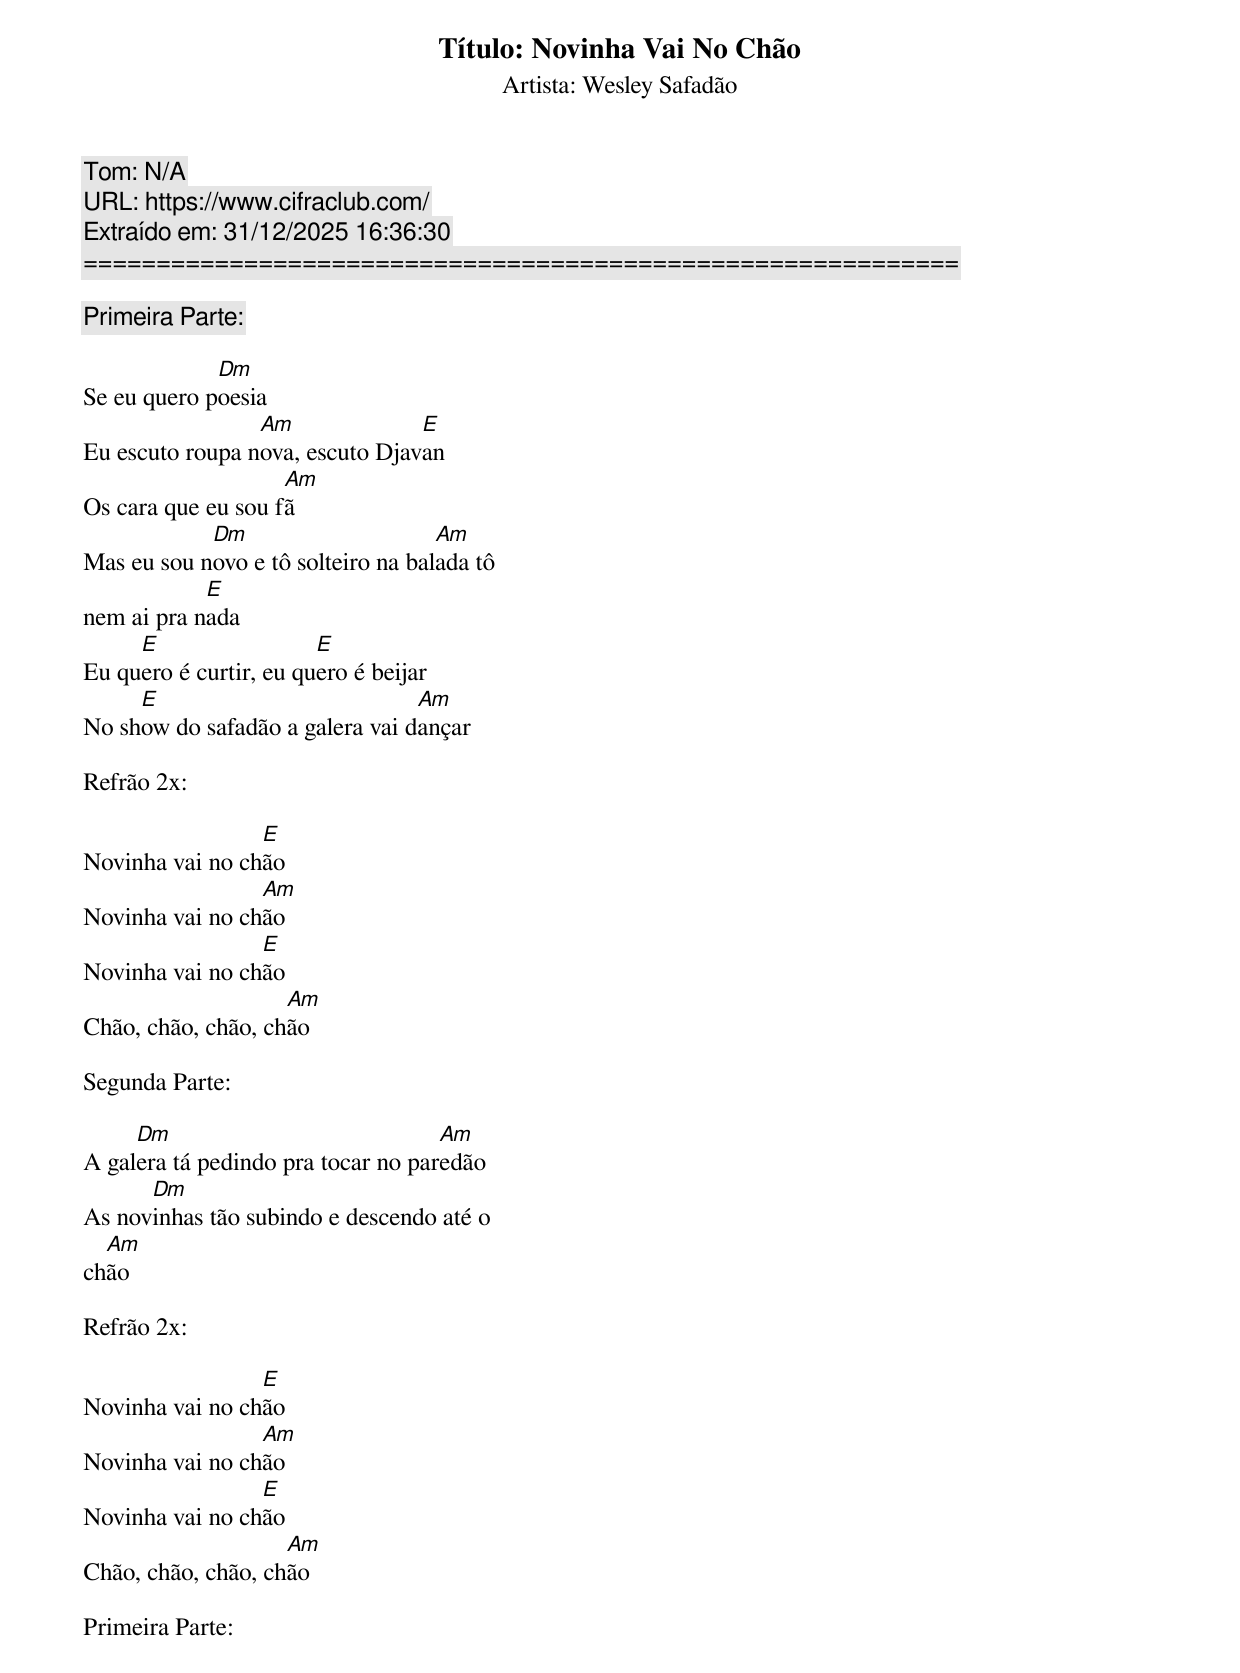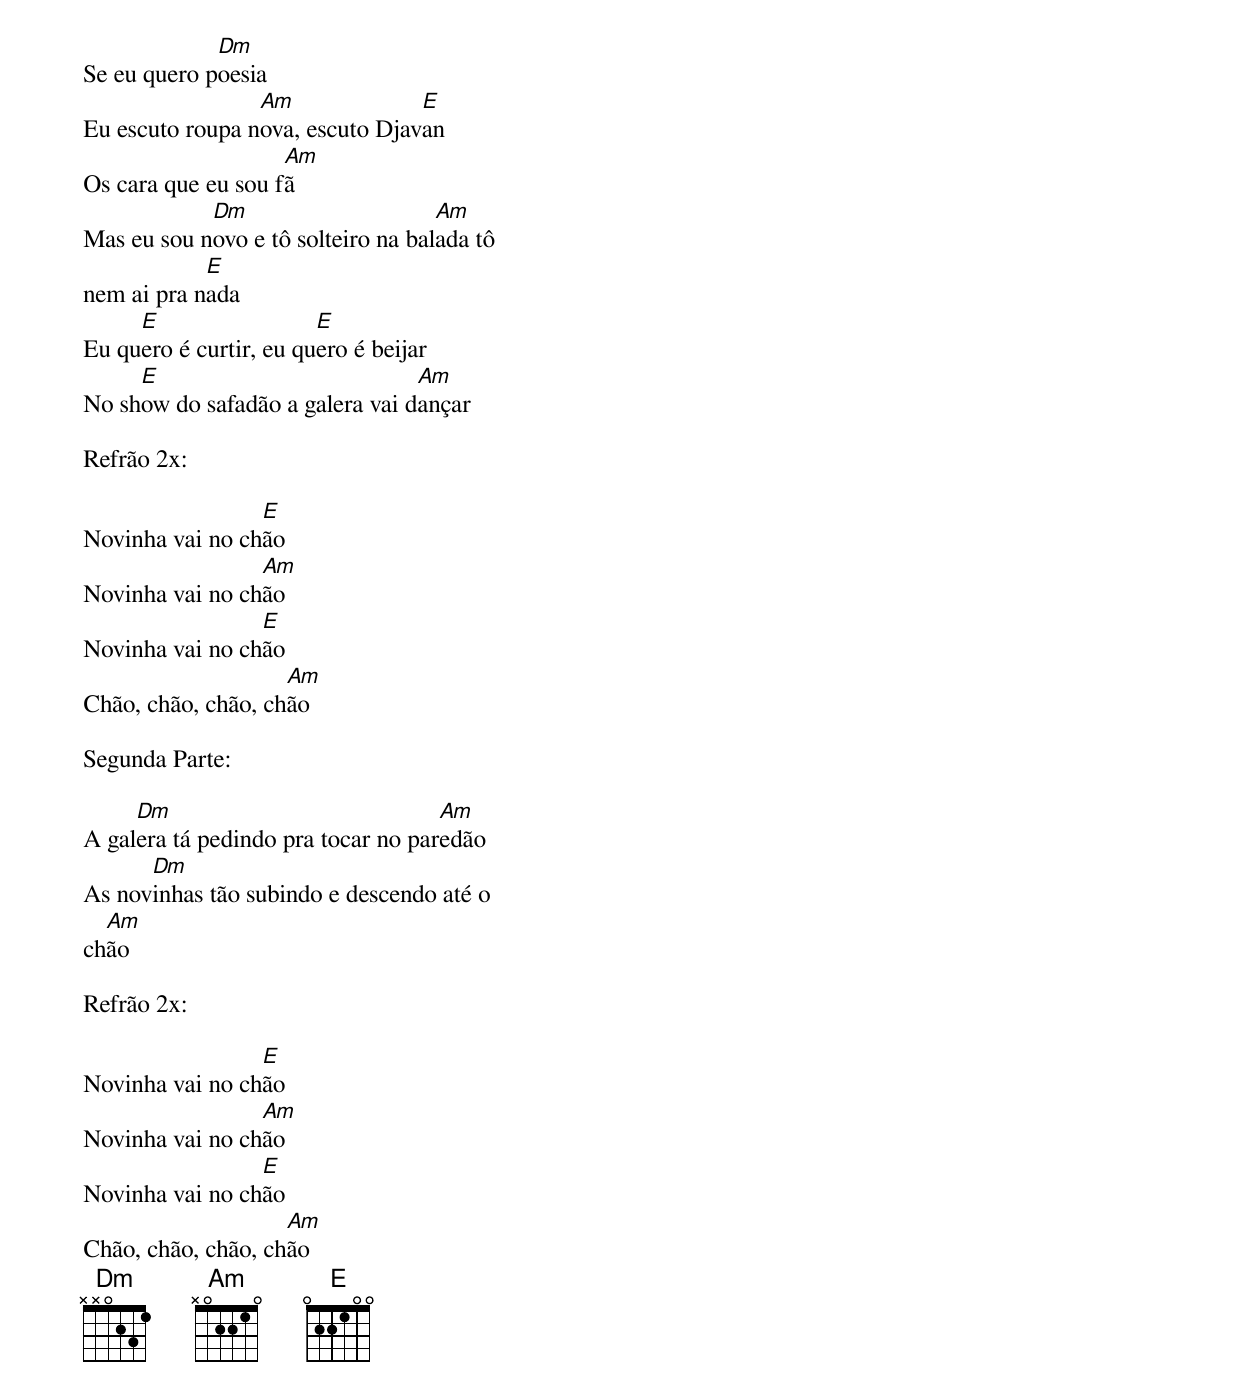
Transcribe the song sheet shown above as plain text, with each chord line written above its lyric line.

Título: Novinha Vai No Chão
Artista: Wesley Safadão
Tom: N/A
URL: https://www.cifraclub.com/
Extraído em: 31/12/2025 16:36:30
============================================================

Primeira Parte:

             Dm
Se eu quero poesia
                 Am              E
Eu escuto roupa nova, escuto Djavan
                    Am
Os cara que eu sou fã
            Dm                      Am
Mas eu sou novo e tô solteiro na balada tô
            E
nem ai pra nada
     E                  E
Eu quero é curtir, eu quero é beijar
     E                           Am
No show do safadão a galera vai dançar

Refrão 2x:

                 E
Novinha vai no chão
                 Am
Novinha vai no chão
                 E
Novinha vai no chão
                    Am
Chão, chão, chão, chão

Segunda Parte:

     Dm                             Am
A galera tá pedindo pra tocar no paredão
      Dm
As novinhas tão subindo e descendo até o
  Am
chão

Refrão 2x:

                 E
Novinha vai no chão
                 Am
Novinha vai no chão
                 E
Novinha vai no chão
                    Am
Chão, chão, chão, chão

Primeira Parte:

             Dm
Se eu quero poesia
                 Am              E
Eu escuto roupa nova, escuto Djavan
                    Am
Os cara que eu sou fã
            Dm                      Am
Mas eu sou novo e tô solteiro na balada tô
            E
nem ai pra nada
     E                  E
Eu quero é curtir, eu quero é beijar
     E                           Am
No show do safadão a galera vai dançar

Refrão 2x:

                 E
Novinha vai no chão
                 Am
Novinha vai no chão
                 E
Novinha vai no chão
                    Am
Chão, chão, chão, chão

Segunda Parte:

     Dm                             Am
A galera tá pedindo pra tocar no paredão
      Dm
As novinhas tão subindo e descendo até o
  Am
chão

Refrão 2x:

                 E
Novinha vai no chão
                 Am
Novinha vai no chão
                 E
Novinha vai no chão
                    Am
Chão, chão, chão, chão
